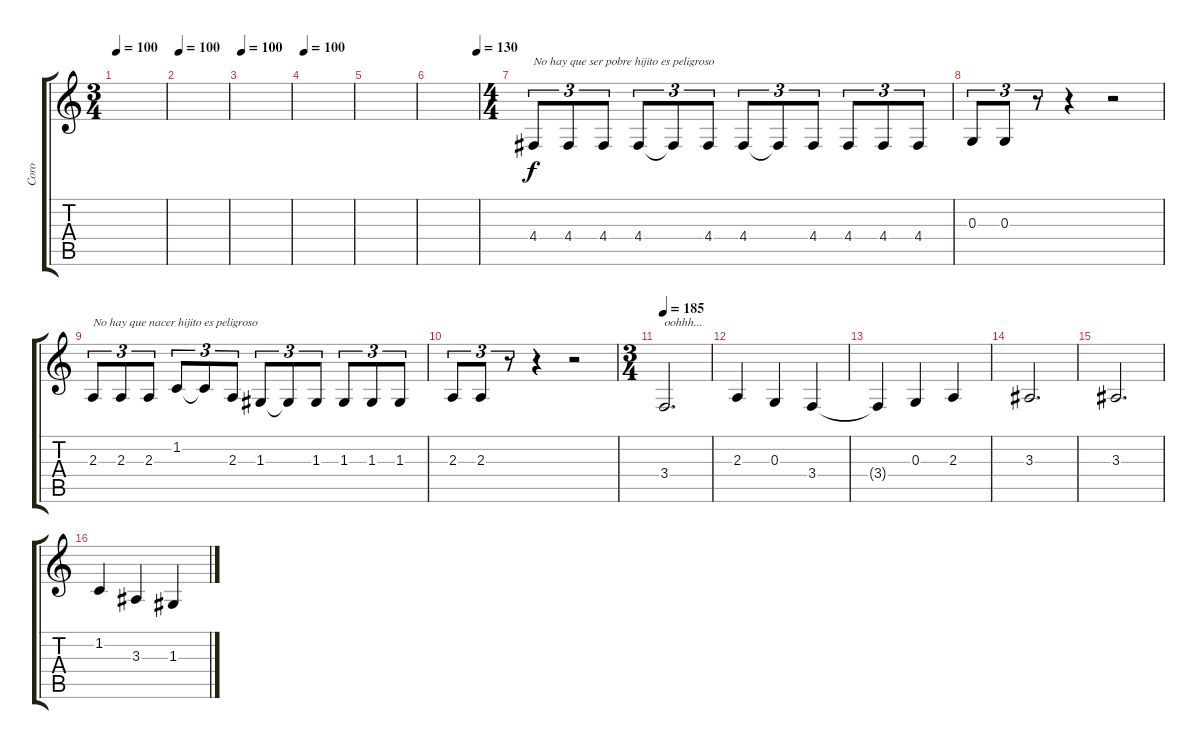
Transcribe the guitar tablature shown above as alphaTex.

\track ("Coro" "Coro") {instrument choiraahs}
\staff {score tabs}
\tuning (E4 B3 G3 D3 A2 E2) {hide}
\ts (3 4)
\tempo 100
\clef g2
\ks c
|
\tempo 100
|
\tempo 100
|
\tempo 100
|
|
\tempo (130 0.9791666666666666)
|
\ts (4 4)
4.4.8{tu (3 2) txt "No hay que ser pobre hijito es peligroso"} 4.4.8{tu (3 2)} 4.4.8{tu (3 2)} 4.4.8{tu (3 2)} 4.4{t}.8{tu (3 2)} 4.4.8{tu (3 2)} 4.4.8{tu (3 2)} 4.4{t}.8{tu (3 2)} 4.4.8{tu (3 2)} 4.4.8{tu (3 2)} 4.4.8{tu (3 2)} 4.4.8{tu (3 2)} |
0.3.8{tu (3 2)} 0.3.8{tu (3 2)} r.8{tu (3 2)} r.4 r.2 |
2.3.8{tu (3 2) txt "No hay que nacer hijito es peligroso"} 2.3.8{tu (3 2)} 2.3.8{tu (3 2)} 1.2.8{tu (3 2)} 1.2{t}.8{tu (3 2)} 2.3.8{tu (3 2)} 1.3.8{tu (3 2)} 1.3{t}.8{tu (3 2)} 1.3.8{tu (3 2)} 1.3.8{tu (3 2)} 1.3.8{tu (3 2)} 1.3.8{tu (3 2)} |
2.3.8{tu (3 2)} 2.3.8{tu (3 2)} r.8{tu (3 2)} r.4 r.2 |
\ts (3 4)
\tempo 185
3.4.2{d txt "oohhh..."} |
2.3.4 0.3.4 3.4.4 |
3.4{t}.4 0.3.4 2.3.4 |
3.3.2{d} |
3.3.2{d} |
1.2.4 3.3.4 1.3.4
